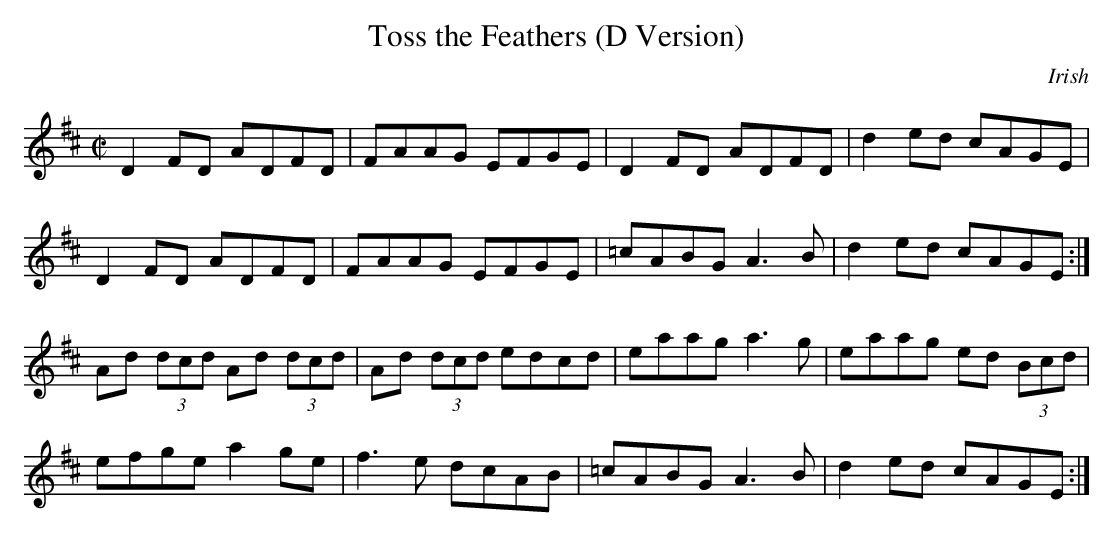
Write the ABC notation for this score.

X:1
T:Toss the Feathers (D Version)
M:C|
K:D
D2 FD ADFD | FAAG EFGE | D2 FD ADFD | d2 ed cAGE |
D2 FD ADFD | FAAG EFGE | =cABG A3 B | d2 ed cAGE :|
Ad (3dcd Ad (3dcd | Ad (3dcd edcd | eaag a3 g | eaag ed (3Bcd |
efge a2 ge | f3 e dcAB | =cABG A3 B | d2 ed cAGE :|
